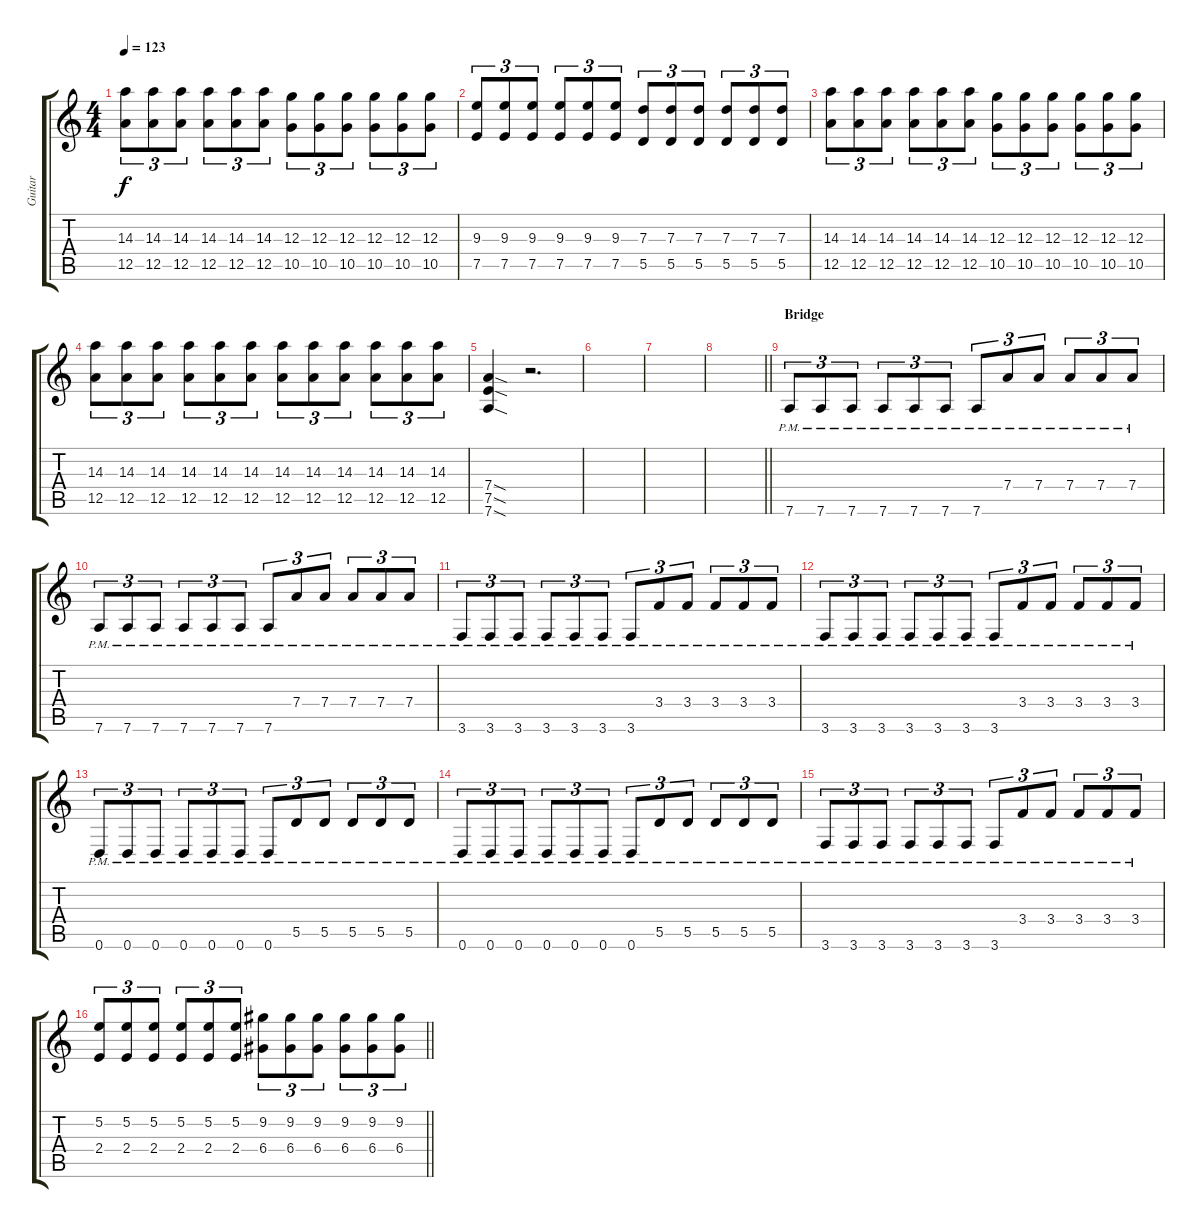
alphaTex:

\track ("Guitar" "Guitar") {instrument distortionguitar}
\staff {score tabs}
\tuning (E4 B3 G3 D3 A2 D2) {hide}
\ts (4 4)
\tempo 123
\clef g2
\ks c
(14.3 12.5).8{tu (3 2) dy f} (14.3 12.5).8{tu (3 2)} (14.3 12.5).8{tu (3 2)} (14.3 12.5).8{tu (3 2)} (14.3 12.5).8{tu (3 2)} (14.3 12.5).8{tu (3 2)} (12.3 10.5).8{tu (3 2)} (12.3 10.5).8{tu (3 2)} (12.3 10.5).8{tu (3 2)} (12.3 10.5).8{tu (3 2)} (12.3 10.5).8{tu (3 2)} (12.3 10.5).8{tu (3 2)} |
(9.3 7.5).8{tu (3 2)} (9.3 7.5).8{tu (3 2)} (9.3 7.5).8{tu (3 2)} (9.3 7.5).8{tu (3 2)} (9.3 7.5).8{tu (3 2)} (9.3 7.5).8{tu (3 2)} (7.3 5.5).8{tu (3 2)} (7.3 5.5).8{tu (3 2)} (7.3 5.5).8{tu (3 2)} (7.3 5.5).8{tu (3 2)} (7.3 5.5).8{tu (3 2)} (7.3 5.5).8{tu (3 2)} |
(14.3 12.5).8{tu (3 2)} (14.3 12.5).8{tu (3 2)} (14.3 12.5).8{tu (3 2)} (14.3 12.5).8{tu (3 2)} (14.3 12.5).8{tu (3 2)} (14.3 12.5).8{tu (3 2)} (12.3 10.5).8{tu (3 2)} (12.3 10.5).8{tu (3 2)} (12.3 10.5).8{tu (3 2)} (12.3 10.5).8{tu (3 2)} (12.3 10.5).8{tu (3 2)} (12.3 10.5).8{tu (3 2)} |
(14.3 12.5).8{tu (3 2)} (14.3 12.5).8{tu (3 2)} (14.3 12.5).8{tu (3 2)} (14.3 12.5).8{tu (3 2)} (14.3 12.5).8{tu (3 2)} (14.3 12.5).8{tu (3 2)} (14.3 12.5).8{tu (3 2)} (14.3 12.5).8{tu (3 2)} (14.3 12.5).8{tu (3 2)} (14.3 12.5).8{tu (3 2)} (14.3 12.5).8{tu (3 2)} (14.3 12.5).8{tu (3 2)} |
(7.4{sod} 7.5{sod} 7.6{sod}).4 r.2{d} |
|
|
\barLineRight lightlight
|
\section ("" "Bridge")
7.6{pm}.8{tu (3 2)} 7.6{pm}.8{tu (3 2)} 7.6{pm}.8{tu (3 2)} 7.6{pm}.8{tu (3 2)} 7.6{pm}.8{tu (3 2)} 7.6{pm}.8{tu (3 2)} 7.6{pm}.8{tu (3 2)} 7.4{pm}.8{tu (3 2)} 7.4{pm}.8{tu (3 2)} 7.4{pm}.8{tu (3 2)} 7.4{pm}.8{tu (3 2)} 7.4{pm}.8{tu (3 2)} |
7.6{pm}.8{tu (3 2)} 7.6{pm}.8{tu (3 2)} 7.6{pm}.8{tu (3 2)} 7.6{pm}.8{tu (3 2)} 7.6{pm}.8{tu (3 2)} 7.6{pm}.8{tu (3 2)} 7.6{pm}.8{tu (3 2)} 7.4{pm}.8{tu (3 2)} 7.4{pm}.8{tu (3 2)} 7.4{pm}.8{tu (3 2)} 7.4{pm}.8{tu (3 2)} 7.4{pm}.8{tu (3 2)} |
3.6{pm}.8{tu (3 2)} 3.6{pm}.8{tu (3 2)} 3.6{pm}.8{tu (3 2)} 3.6{pm}.8{tu (3 2)} 3.6{pm}.8{tu (3 2)} 3.6{pm}.8{tu (3 2)} 3.6{pm}.8{tu (3 2)} 3.4{pm}.8{tu (3 2)} 3.4{pm}.8{tu (3 2)} 3.4{pm}.8{tu (3 2)} 3.4{pm}.8{tu (3 2)} 3.4{pm}.8{tu (3 2)} |
3.6{pm}.8{tu (3 2)} 3.6{pm}.8{tu (3 2)} 3.6{pm}.8{tu (3 2)} 3.6{pm}.8{tu (3 2)} 3.6{pm}.8{tu (3 2)} 3.6{pm}.8{tu (3 2)} 3.6{pm}.8{tu (3 2)} 3.4{pm}.8{tu (3 2)} 3.4{pm}.8{tu (3 2)} 3.4{pm}.8{tu (3 2)} 3.4{pm}.8{tu (3 2)} 3.4{pm}.8{tu (3 2)} |
0.6{pm}.8{tu (3 2)} 0.6{pm}.8{tu (3 2)} 0.6{pm}.8{tu (3 2)} 0.6{pm}.8{tu (3 2)} 0.6{pm}.8{tu (3 2)} 0.6{pm}.8{tu (3 2)} 0.6{pm}.8{tu (3 2)} 5.5{pm}.8{tu (3 2)} 5.5{pm}.8{tu (3 2)} 5.5{pm}.8{tu (3 2)} 5.5{pm}.8{tu (3 2)} 5.5{pm}.8{tu (3 2)} |
0.6{pm}.8{tu (3 2)} 0.6{pm}.8{tu (3 2)} 0.6{pm}.8{tu (3 2)} 0.6{pm}.8{tu (3 2)} 0.6{pm}.8{tu (3 2)} 0.6{pm}.8{tu (3 2)} 0.6{pm}.8{tu (3 2)} 5.5{pm}.8{tu (3 2)} 5.5{pm}.8{tu (3 2)} 5.5{pm}.8{tu (3 2)} 5.5{pm}.8{tu (3 2)} 5.5{pm}.8{tu (3 2)} |
3.6{pm}.8{tu (3 2)} 3.6{pm}.8{tu (3 2)} 3.6{pm}.8{tu (3 2)} 3.6{pm}.8{tu (3 2)} 3.6{pm}.8{tu (3 2)} 3.6{pm}.8{tu (3 2)} 3.6{pm}.8{tu (3 2)} 3.4{pm}.8{tu (3 2)} 3.4{pm}.8{tu (3 2)} 3.4{pm}.8{tu (3 2)} 3.4{pm}.8{tu (3 2)} 3.4{pm}.8{tu (3 2)} |
\barLineRight lightlight
(5.2 2.4).8{tu (3 2)} (5.2 2.4).8{tu (3 2)} (5.2 2.4).8{tu (3 2)} (5.2 2.4).8{tu (3 2)} (5.2 2.4).8{tu (3 2)} (5.2 2.4).8{tu (3 2)} (9.2 6.4).8{tu (3 2)} (9.2 6.4).8{tu (3 2)} (9.2 6.4).8{tu (3 2)} (9.2 6.4).8{tu (3 2)} (9.2 6.4).8{tu (3 2)} (9.2 6.4).8{tu (3 2)}
